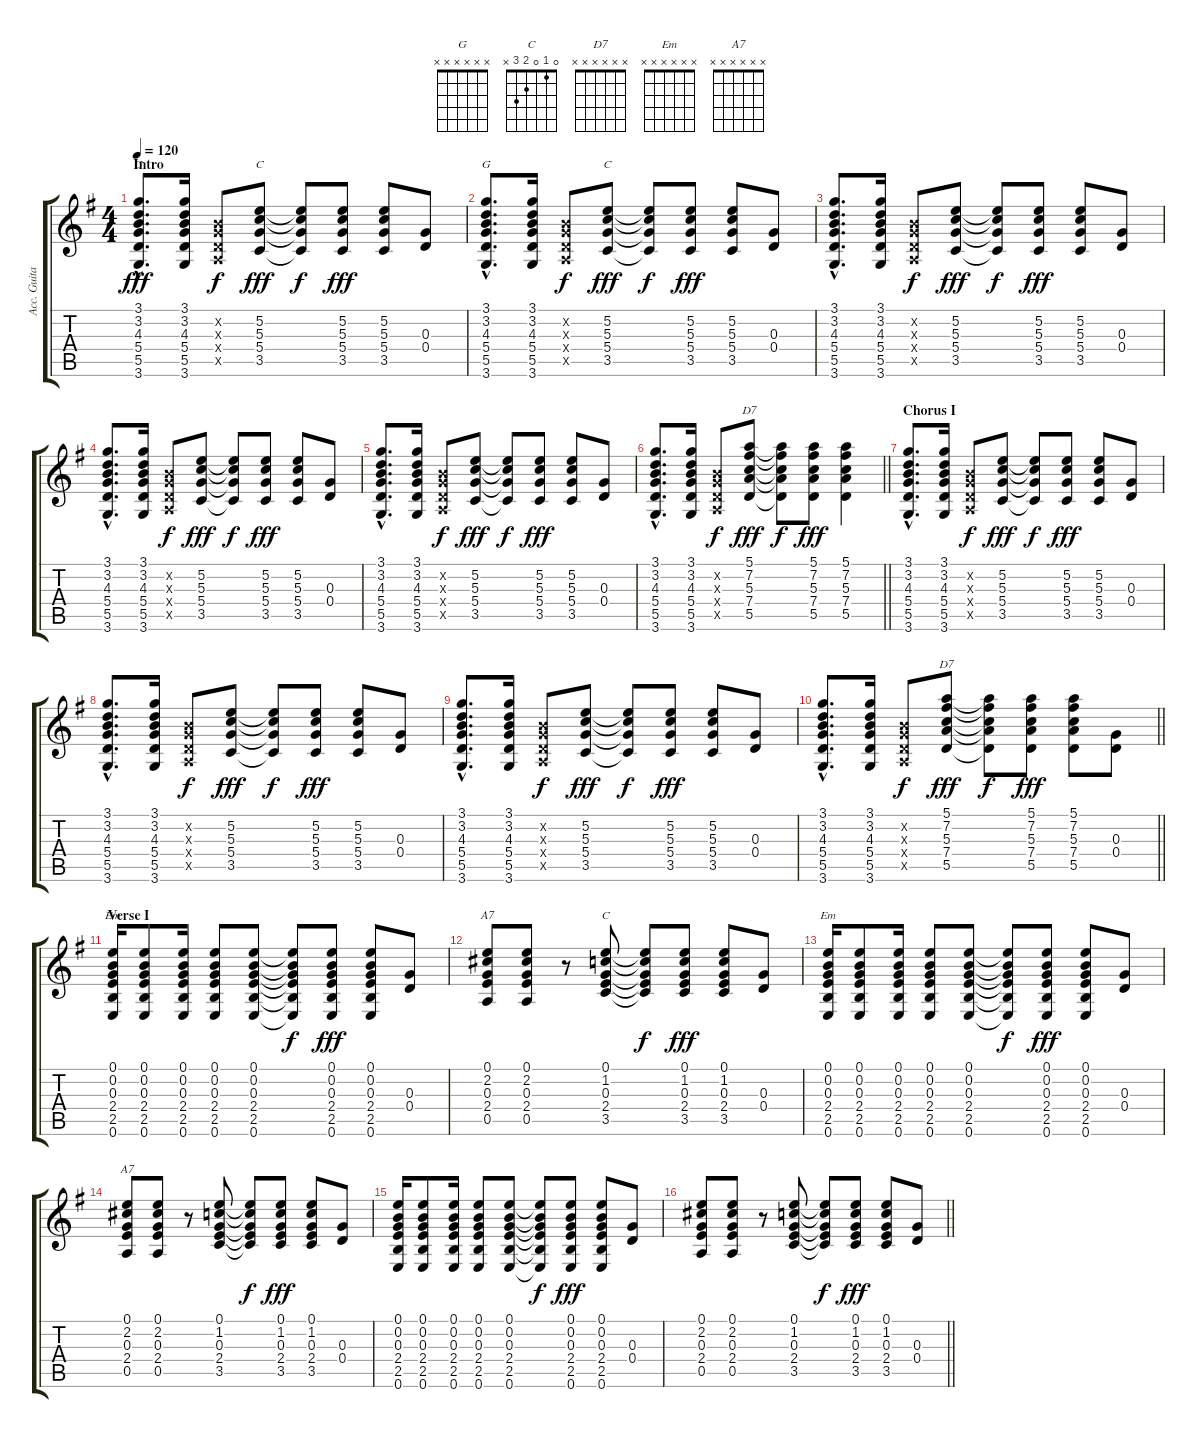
\track ("Acc. Guitar 1" "Acc. Guita") {instrument acousticguitarsteel}
\staff {score tabs}
\tuning (E4 B3 G3 D3 A2 E2) {hide}
\chord ("G" 3 3 4 5 5 3) {barre 3}
\chord ("C" x 5 5 5 3 x) {barre 5}
\chord ("G" x x x x x x)
\chord ("C" x x x x x x)
\chord ("D7" 5 7 5 7 5 x) {firstfret 5 barre 5}
\chord ("D7" x x x x x x)
\chord ("Em" 0 0 0 2 2 0)
\chord ("A7" 0 2 0 2 0 x)
\chord ("C" 0 1 0 2 3 x)
\chord ("Em" x x x x x x)
\chord ("A7" x x x x x x)
\ts (4 4)
\section ("" "Intro")
\tempo 120
\clef g2
\ks g
(3.1{hac} 3.2{hac} 4.3{hac} 5.4{hac} 5.5{hac} 3.6{hac}).8{d ch "G" dy fff instrument acousticguitarsteel} (3.1 3.2 4.3 5.4 5.5 3.6).16 (0.2{x} 0.3{x} 0.4{x} 0.5{x}).8{dy f} (5.2 5.3 5.4 3.5).8{ch "C" dy fff} (5.2{t} 5.3{t} 5.4{t} 3.5{t}).8{dy f} (5.2 5.3 5.4 3.5).8{dy fff} (5.2 5.3 5.4 3.5).8 (0.3 0.4).8 |
(3.1{hac} 3.2{hac} 4.3{hac} 5.4{hac} 5.5{hac} 3.6{hac}).8{d ch "G"} (3.1 3.2 4.3 5.4 5.5 3.6).16 (0.2{x} 0.3{x} 0.4{x} 0.5{x}).8{dy f} (5.2 5.3 5.4 3.5).8{ch "C" dy fff} (5.2{t} 5.3{t} 5.4{t} 3.5{t}).8{dy f} (5.2 5.3 5.4 3.5).8{dy fff} (5.2 5.3 5.4 3.5).8 (0.3 0.4).8 |
(3.1{hac} 3.2{hac} 4.3{hac} 5.4{hac} 5.5{hac} 3.6{hac}).8{d} (3.1 3.2 4.3 5.4 5.5 3.6).16 (0.2{x} 0.3{x} 0.4{x} 0.5{x}).8{dy f} (5.2 5.3 5.4 3.5).8{dy fff} (5.2{t} 5.3{t} 5.4{t} 3.5{t}).8{dy f} (5.2 5.3 5.4 3.5).8{dy fff} (5.2 5.3 5.4 3.5).8 (0.3 0.4).8 |
(3.1{hac} 3.2{hac} 4.3{hac} 5.4{hac} 5.5{hac} 3.6{hac}).8{d} (3.1 3.2 4.3 5.4 5.5 3.6).16 (0.2{x} 0.3{x} 0.4{x} 0.5{x}).8{dy f} (5.2 5.3 5.4 3.5).8{dy fff} (5.2{t} 5.3{t} 5.4{t} 3.5{t}).8{dy f} (5.2 5.3 5.4 3.5).8{dy fff} (5.2 5.3 5.4 3.5).8 (0.3 0.4).8 |
(3.1{hac} 3.2{hac} 4.3{hac} 5.4{hac} 5.5{hac} 3.6{hac}).8{d} (3.1 3.2 4.3 5.4 5.5 3.6).16 (0.2{x} 0.3{x} 0.4{x} 0.5{x}).8{dy f} (5.2 5.3 5.4 3.5).8{dy fff} (5.2{t} 5.3{t} 5.4{t} 3.5{t}).8{dy f} (5.2 5.3 5.4 3.5).8{dy fff} (5.2 5.3 5.4 3.5).8 (0.3 0.4).8 |
\barLineRight lightlight
(3.1{hac} 3.2{hac} 4.3{hac} 5.4{hac} 5.5{hac} 3.6{hac}).8{d} (3.1 3.2 4.3 5.4 5.5 3.6).16 (0.2{x} 0.3{x} 0.4{x} 0.5{x}).8{dy f} (5.1 7.2 5.3 7.4 5.5).8{ch "D7" dy fff} (5.1{t} 7.2{t} 5.3{t} 7.4{t} 5.5{t}).8{dy f} (5.1 7.2 5.3 7.4 5.5).8{dy fff} (5.1 7.2 5.3 7.4 5.5).4 |
\section ("" "Chorus I")
(3.1{hac} 3.2{hac} 4.3{hac} 5.4{hac} 5.5{hac} 3.6{hac}).8{d} (3.1 3.2 4.3 5.4 5.5 3.6).16 (0.2{x} 0.3{x} 0.4{x} 0.5{x}).8{dy f} (5.2 5.3 5.4 3.5).8{dy fff} (5.2{t} 5.3{t} 5.4{t} 3.5{t}).8{dy f} (5.2 5.3 5.4 3.5).8{dy fff} (5.2 5.3 5.4 3.5).8 (0.3 0.4).8 |
(3.1{hac} 3.2{hac} 4.3{hac} 5.4{hac} 5.5{hac} 3.6{hac}).8{d} (3.1 3.2 4.3 5.4 5.5 3.6).16 (0.2{x} 0.3{x} 0.4{x} 0.5{x}).8{dy f} (5.2 5.3 5.4 3.5).8{dy fff} (5.2{t} 5.3{t} 5.4{t} 3.5{t}).8{dy f} (5.2 5.3 5.4 3.5).8{dy fff} (5.2 5.3 5.4 3.5).8 (0.3 0.4).8 |
(3.1{hac} 3.2{hac} 4.3{hac} 5.4{hac} 5.5{hac} 3.6{hac}).8{d} (3.1 3.2 4.3 5.4 5.5 3.6).16 (0.2{x} 0.3{x} 0.4{x} 0.5{x}).8{dy f} (5.2 5.3 5.4 3.5).8{dy fff} (5.2{t} 5.3{t} 5.4{t} 3.5{t}).8{dy f} (5.2 5.3 5.4 3.5).8{dy fff} (5.2 5.3 5.4 3.5).8 (0.3 0.4).8 |
\barLineRight lightlight
(3.1{hac} 3.2{hac} 4.3{hac} 5.4{hac} 5.5{hac} 3.6{hac}).8{d} (3.1 3.2 4.3 5.4 5.5 3.6).16 (0.2{x} 0.3{x} 0.4{x} 0.5{x}).8{dy f} (5.1 7.2 5.3 7.4 5.5).8{ch "D7" dy fff} (5.1{t} 7.2{t} 5.3{t} 7.4{t} 5.5{t}).8{dy f} (5.1 7.2 5.3 7.4 5.5).8{dy fff} (5.1 7.2 5.3 7.4 5.5).8 (0.3 0.4).8 |
\section ("" "Verse I")
(0.1 0.2 0.3 2.4 2.5 0.6).16{ch "Em"} (0.1 0.2 0.3 2.4 2.5 0.6).8 (0.1 0.2 0.3 2.4 2.5 0.6).16 (0.1 0.2 0.3 2.4 2.5 0.6).8 (0.1 0.2 0.3 2.4 2.5 0.6).8 (0.1{t} 0.2{t} 0.3{t} 2.4{t} 2.5{t} 0.6{t}).8{dy f} (0.1 0.2 0.3 2.4 2.5 0.6).8{dy fff} (0.1 0.2 0.3 2.4 2.5 0.6).8 (0.3 0.4).8 |
(0.1 2.2 0.3 2.4 0.5).8{ch "A7"} (0.1 2.2 0.3 2.4 0.5).8 r.8 (0.1 1.2 0.3 2.4 3.5).8{ch "C"} (0.1{t} 1.2{t} 0.3{t} 2.4{t} 3.5{t}).8{dy f} (0.1 1.2 0.3 2.4 3.5).8{dy fff} (0.1 1.2 0.3 2.4 3.5).8 (0.3 0.4).8 |
(0.1 0.2 0.3 2.4 2.5 0.6).16{ch "Em"} (0.1 0.2 0.3 2.4 2.5 0.6).8 (0.1 0.2 0.3 2.4 2.5 0.6).16 (0.1 0.2 0.3 2.4 2.5 0.6).8 (0.1 0.2 0.3 2.4 2.5 0.6).8 (0.1{t} 0.2{t} 0.3{t} 2.4{t} 2.5{t} 0.6{t}).8{dy f} (0.1 0.2 0.3 2.4 2.5 0.6).8{dy fff} (0.1 0.2 0.3 2.4 2.5 0.6).8 (0.3 0.4).8 |
(0.1 2.2 0.3 2.4 0.5).8{ch "A7"} (0.1 2.2 0.3 2.4 0.5).8 r.8 (0.1 1.2 0.3 2.4 3.5).8 (0.1{t} 1.2{t} 0.3{t} 2.4{t} 3.5{t}).8{dy f} (0.1 1.2 0.3 2.4 3.5).8{dy fff} (0.1 1.2 0.3 2.4 3.5).8 (0.3 0.4).8 |
(0.1 0.2 0.3 2.4 2.5 0.6).16 (0.1 0.2 0.3 2.4 2.5 0.6).8 (0.1 0.2 0.3 2.4 2.5 0.6).16 (0.1 0.2 0.3 2.4 2.5 0.6).8 (0.1 0.2 0.3 2.4 2.5 0.6).8 (0.1{t} 0.2{t} 0.3{t} 2.4{t} 2.5{t} 0.6{t}).8{dy f} (0.1 0.2 0.3 2.4 2.5 0.6).8{dy fff} (0.1 0.2 0.3 2.4 2.5 0.6).8 (0.3 0.4).8 |
\barLineRight lightlight
(0.1 2.2 0.3 2.4 0.5).8 (0.1 2.2 0.3 2.4 0.5).8 r.8 (0.1 1.2 0.3 2.4 3.5).8 (0.1{t} 1.2{t} 0.3{t} 2.4{t} 3.5{t}).8{dy f} (0.1 1.2 0.3 2.4 3.5).8{dy fff} (0.1 1.2 0.3 2.4 3.5).8 (0.3 0.4).8
